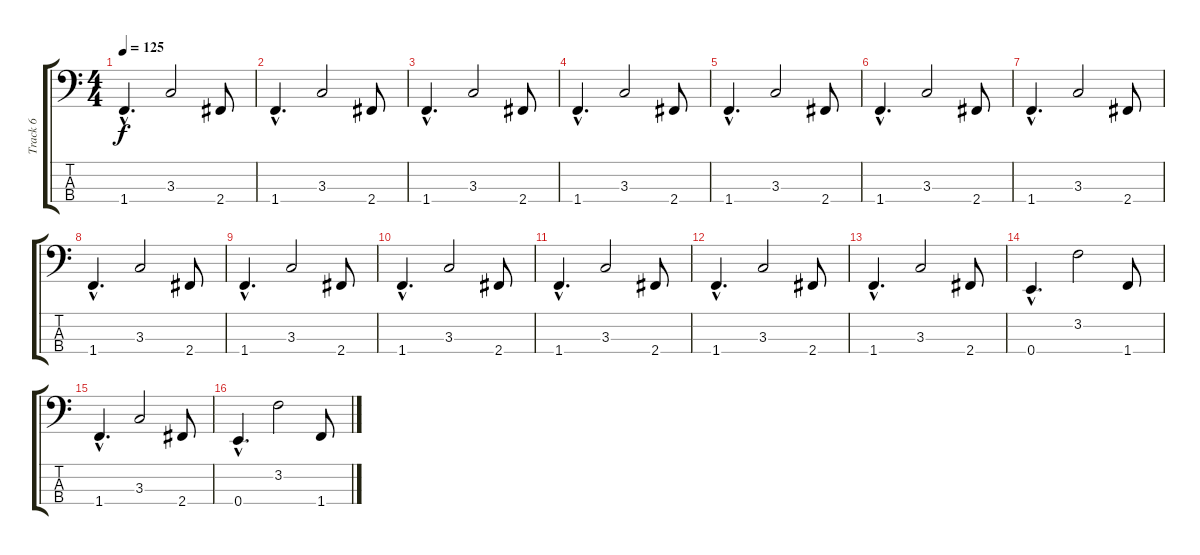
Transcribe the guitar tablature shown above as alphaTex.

\track ("Track 6" "Track 6") {instrument synthbass2}
\staff {score tabs}
\tuning (G2 D2 A1 E1) {hide}
\ts (4 4)
\tempo 125
\clef f4
\ks c
1.4{hac}.4{d dy f} 3.3.2 2.4.8 |
1.4{hac}.4{d} 3.3.2 2.4.8 |
1.4{hac}.4{d} 3.3.2 2.4.8 |
1.4{hac}.4{d} 3.3.2 2.4.8 |
1.4{hac}.4{d} 3.3.2 2.4.8 |
1.4{hac}.4{d} 3.3.2 2.4.8 |
1.4{hac}.4{d} 3.3.2 2.4.8 |
1.4{hac}.4{d} 3.3.2 2.4.8 |
1.4{hac}.4{d} 3.3.2 2.4.8 |
1.4{hac}.4{d} 3.3.2 2.4.8 |
1.4{hac}.4{d} 3.3.2 2.4.8 |
1.4{hac}.4{d} 3.3.2 2.4.8 |
1.4{hac}.4{d} 3.3.2 2.4.8 |
0.4{hac}.4{d} 3.2.2 1.4.8 |
1.4{hac}.4{d} 3.3.2 2.4.8 |
0.4{hac}.4{d} 3.2.2 1.4.8
